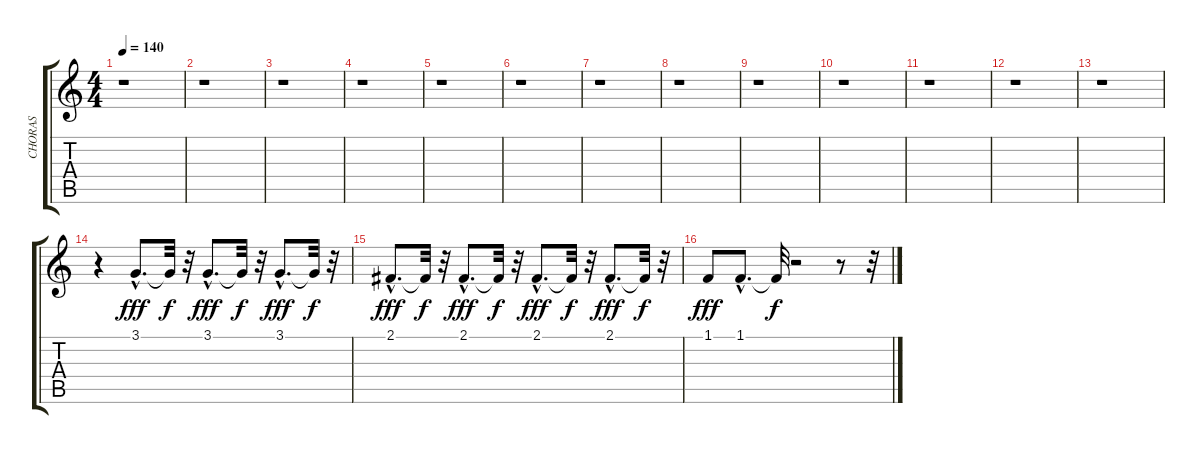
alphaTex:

\track ("CHORAS" "CHORAS") {instrument lead1square}
\staff {score tabs}
\tuning (E4 B3 G3 D3 A2 E2) {hide}
\ts (4 4)
\tempo 140
\clef g2
\ks c
r.1{dy f} |
r.1 |
r.1 |
r.1 |
r.1 |
r.1 |
r.1 |
r.1 |
r.1 |
r.1 |
r.1 |
r.1 |
r.1 |
r.4 3.1{hac}.8{d dy fff} 3.1{t}.32{dy f} r.32 3.1{hac}.8{d dy fff} 3.1{t}.32{dy f} r.32 3.1{hac}.8{d dy fff} 3.1{t}.32{dy f} r.32 |
2.1{hac}.8{d dy fff} 2.1{t}.32{dy f} r.32 2.1{hac}.8{d dy fff} 2.1{t}.32{dy f} r.32 2.1{hac}.8{d dy fff} 2.1{t}.32{dy f} r.32 2.1{hac}.8{d dy fff} 2.1{t}.32{dy f} r.32 |
1.1.8{dy fff} 1.1{hac}.8{d} 1.1{t}.32{dy f} r.2 r.8 r.32
